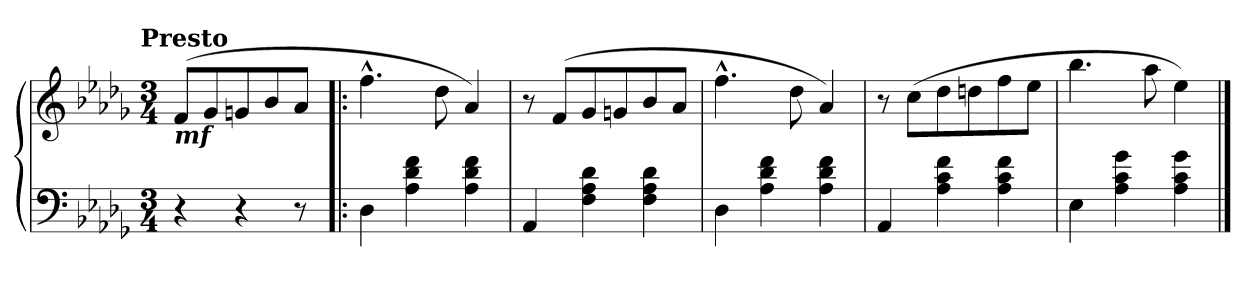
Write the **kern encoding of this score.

**kern	**kern
*part1	*part1
*staff2	*staff1
*clefF4	*clefG2
*k[b-e-a-d-g-]	*k[b-e-a-d-g-]
!!LO:TX:omd:t=Presto
*M3/4	*M3/4
*MM120	*MM120
=	=
!	!LO:TX:b:Bi:t=mf
4r	(>8f/L
.	8g-/
4r	8gn/
.	8b-/
8r	8a-/J
=1!|:	=1!|:
4D-\	4.ff^^\
4A-\ 4d-\ 4f\	.
.	8dd-\
4A-\ 4d-\ 4f\	4a-/)
=2	=2
4AA-/	8r
.	(>8f/L
4F\ 4A-\ 4d-\	8g-/
.	8gn/
4F\ 4A-\ 4d-\	8b-/
.	8a-/J
=3	=3
4D-\	4.ff^^\
4A-\ 4d-\ 4f\	.
.	8dd-\
4A-\ 4d-\ 4f\	4a-/)
=4	=4
4AA-/	8r
.	(>8cc\L
4A-\ 4c\ 4f\	8dd-\
.	8ddn\
4A-\ 4c\ 4f\	8ff\
.	8ee-\J
=5	=5
4E-\	4.bb-\
4A-\ 4c\ 4g-\	.
.	8aa-\
4A-\ 4c\ 4g-\	4ee-\)
==	==
*-	*-
